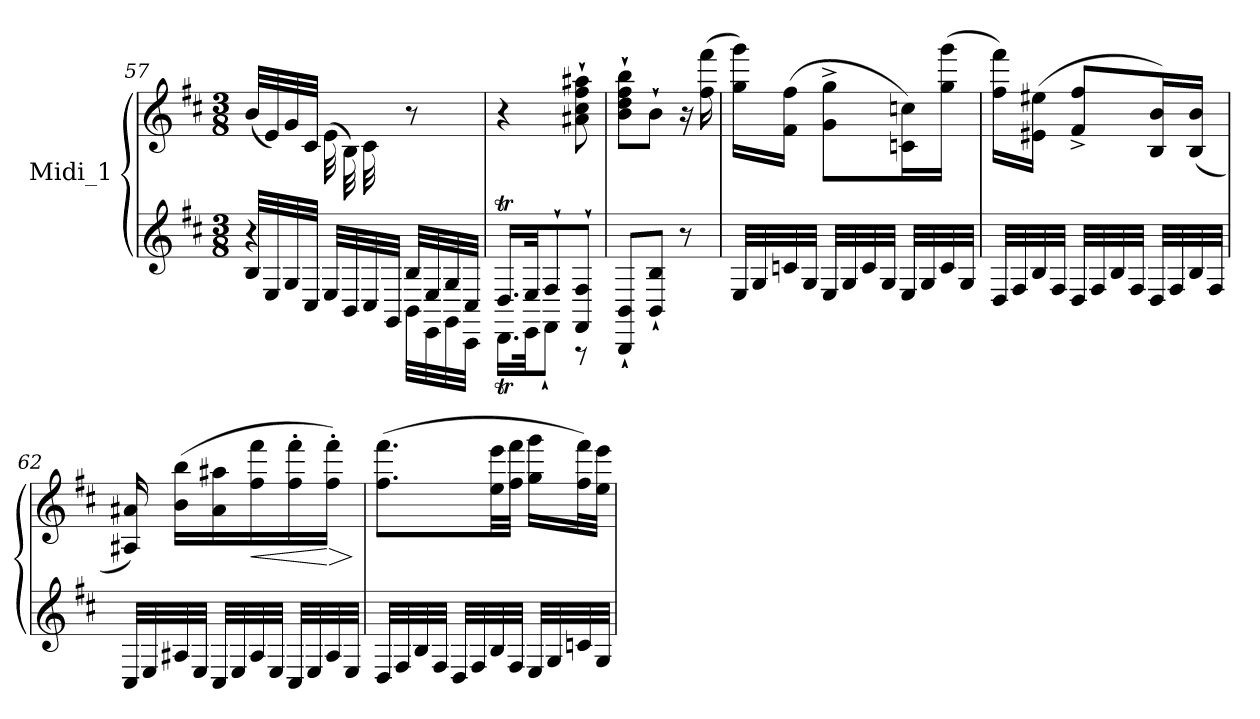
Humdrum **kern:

**kern	**kern	**dynam
*part1	*part1	*part1
*staff2	*staff1	*staff1/2
*I"Midi_1	*	*
*clefG2	*clefG2	*
*k[f#c#]	*k[f#c#]	*
*D:	*D:	*
*M3/8	*M3/8	*
*MM75	*MM75	*
=57	=57	=57
*^	*	*
*	*^	*	*
8..ryy	32B/LLL	4r	(32b/LLL	.
.	32E/	.	32e/)	.
.	32G/	.	32g/	.
.	32C#/JJJ	.	32c#/JJJ	.
.	32E/LLL	.	(32e\LLL	.
.	32BB/	.	32B\)	.
.	32C#/	.	32c#\	.
32G/JJJ	32GG/JJJ	.	32ryy	.
8ryy	32B/LLL	32BB\LLL	8r	.
.	32E/	32EE\	.	.
.	32G/	32GG\	.	.
.	32C#/JJJ	32CC#\JJJ	.	.
*	*v	*v	*	*
=58	=58	=58	=58
16.DT/LL	16.DDT\LL	4r	.
32E/JK	32EE\JK	.	.
8F#`/	8FF#`\J	.	.
8FF#/` 8F#/`J	8r	8a#X\` 8cc#\` 8ff#\` 8aa#X\`	.
*v	*v	*	*
!!LO:LB:g=z
=59	=59	=59
8BBB/` 8BB/`L	8b\` 8dd\` 8ff#\` 8bb\`L	.
8BB/` 8B/`J	8b`\J	.
8r	16r	.
.	(>16ff#\ 16fff#\	.
=60	=60	=60
32E/LLL	16gg\ 16ggg\LL)	.
32G/	.	.
32cn/	(>16f#\ 16ff#\JJ	.
32G/JJJ	.	.
32E/LLL	8g\^ 8gg\^L	.
32G/	.	.
32c/	.	.
32G/JJJ	.	.
32E/LLL	16cn\ 16ccn\L)	.
32G/	.	.
32c/	(16gg\ 16ggg\JJ	.
32G/JJJ	.	.
=61	=61	=61
32D/LLL	16ff#\ 16fff#\LL)	.
32F#/	.	.
32B/	(16e#X\ 16ee#X\JJ	.
32F#/JJJ	.	.
32D/LLL	8f#/^ 8ff#/^L	.
32F#/	.	.
32B/	.	.
32F#/JJJ	.	.
32D/LLL	16B/ 16b/L)	.
32F#/	.	.
32B/	(16B/ 16b/JJ	.
32F#/JJJ	.	.
!!LO:PB:g=z
=62	=62	=62
32C#/LLL	16A#X/ 16a#X/)	.
32E/	.	.
32A#X/	(>16b\ 16bb\LL	.
32E/JJJ	.	.
32C#/LLL	16a#\ 16aa#X\	.
32E/	.	.
!	!	!LO:HP:b
32A#/	16ff#\ 16fff#\	<
32E/JJJ	.	.
32C#/LLL	16ff#\' 16fff#\'	.
32E/	.	.
!	!	!LO:HP:n=1:b
32A#/	16ff#\' 16fff#\'JJ)	[ >
32E/JJJ	.	.
.	.	]
=63	=63	=63
*	*MM75	*
32D/LLL	(>8.ff#\ 8.fff#\L	.
32F#/	.	.
32B/	.	.
32F#/JJJ	.	.
32D/LLL	.	.
32F#/	.	.
32B/	32ee\ 32eee\LL	.
32F#/JJJ	32ff#\ 32fff#\JJJ	.
32E/LLL	16gg\ 16ggg\LL	.
32G/	.	.
32cn/	32ff#\ 32fff#\L)	.
32G/JJJ	32ee\ 32eee\JJJ	.
=	=	=
*-	*-	*-
